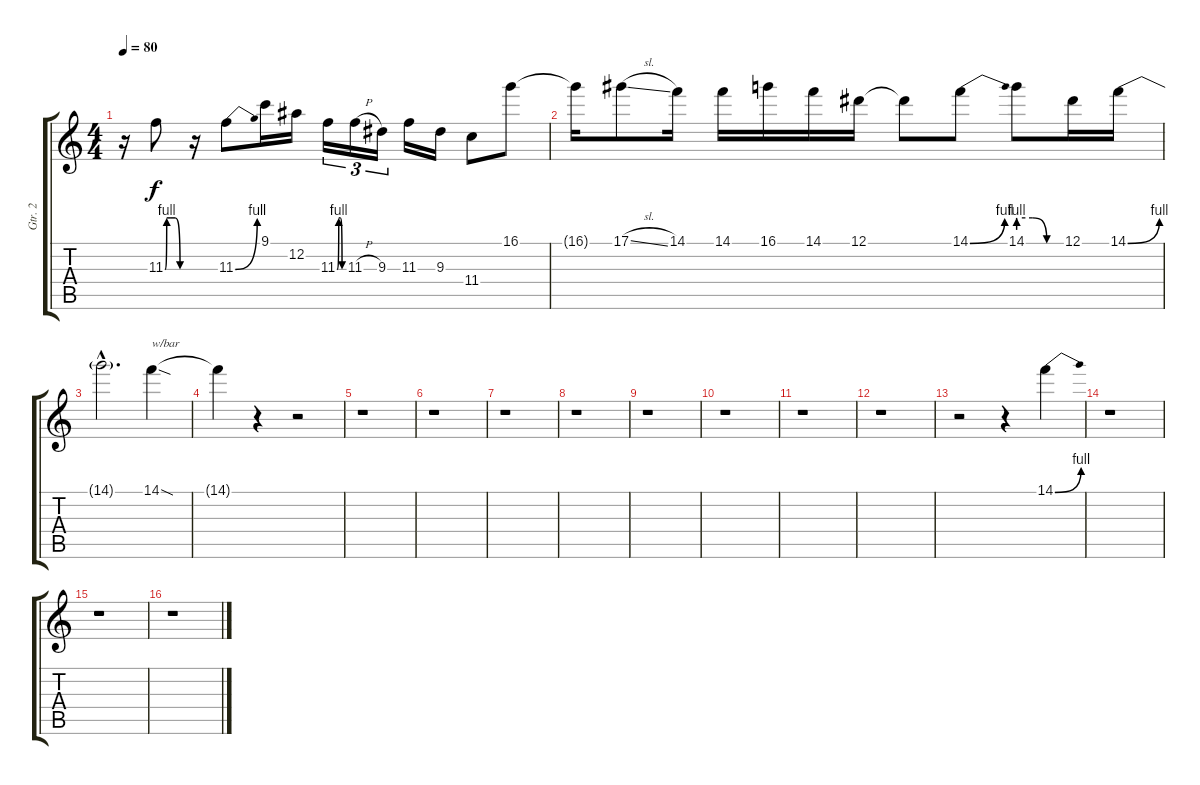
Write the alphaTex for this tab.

\track ("Gtr. 2" "Gtr. 2") {instrument distortionguitar}
\staff {score tabs}
\tuning (Eb4 Bb3 Gb3 Db3 Ab2 Eb2) {hide}
\ts (4 4)
\tempo 80
\clef g2
\ks c
r.16{dy f} 11.3{be (custom 0 0 5 4 15 4 30 4 45 0 60 0)}.8 r.16 11.3{be (bend 0 0 60 4)}.8 9.1.16 12.2.16 11.3{be (custom 0 0 15 4 30 4 45 0 60 0)}.16{tu (3 2)} 11.3{h}.16{tu (3 2)} 9.3.16{tu (3 2)} 11.3.16 9.3.16 11.4.8 16.1.8 |
16.1{t}.16 17.1{sl}.8 14.1.16 14.1.16 16.1.16 14.1.16 12.1.16 12.1{t}.8 14.1{be (bend 0 0 60 4)}.8 14.1{be (custom 0 4 20 4 40 0 60 0)}.8 12.1.16 14.1{be (bend 0 0 60 4)}.16 |
14.1{hac t}.2{d} 14.1{sod}.4{txt "w/bar"} |
14.1{t}.4 r.4 r.2 |
r.1 |
r.1 |
r.1 |
r.1 |
r.1 |
r.1 |
r.1 |
r.1 |
r.2 r.4 14.1{be (bend 0 0 60 4)}.4 |
r.1 |
r.1 |
r.1
